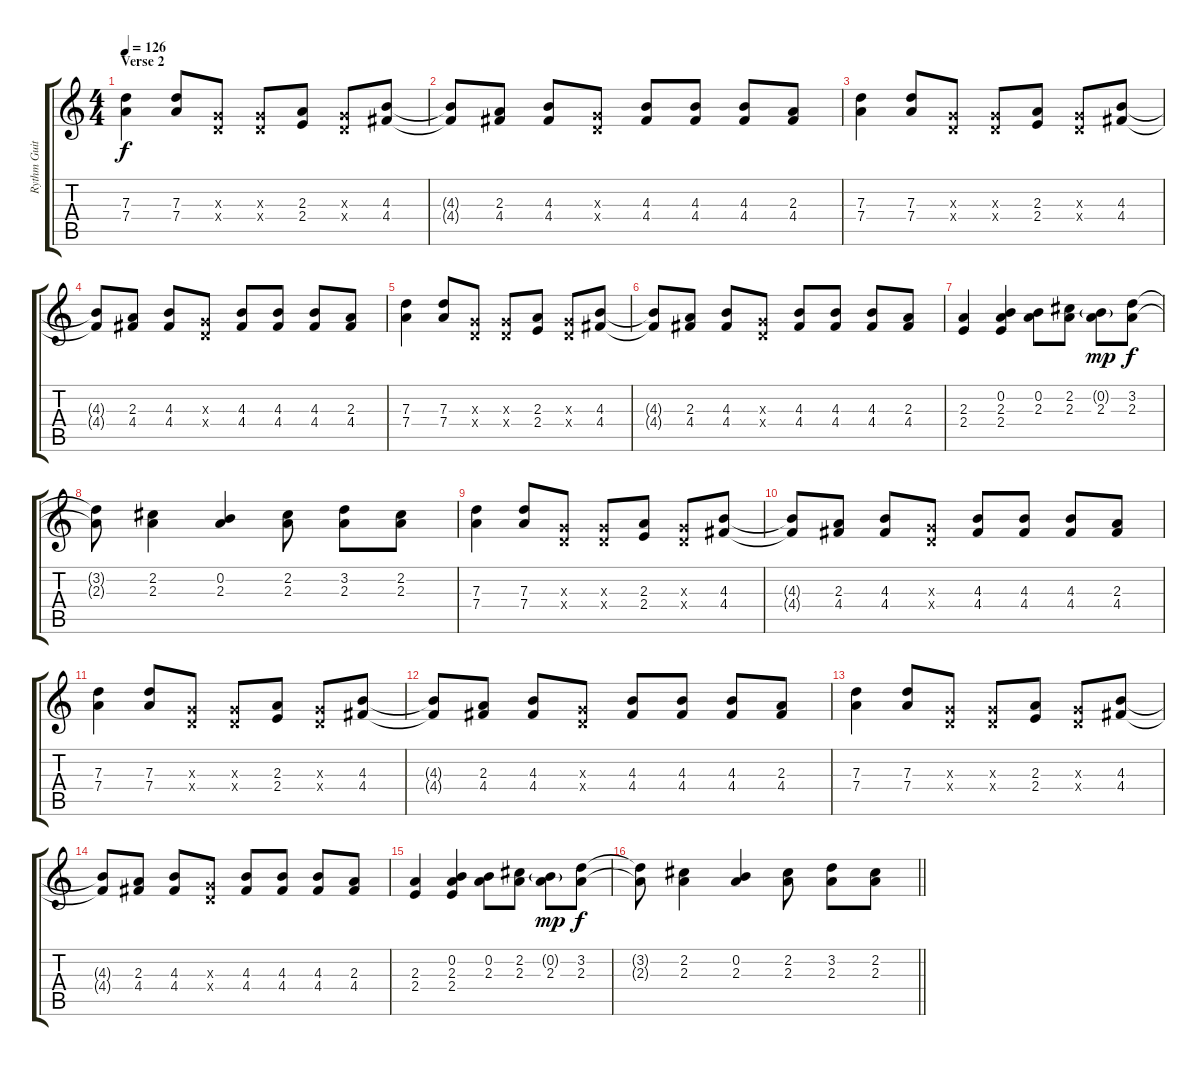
\track ("Rythm Guitar" "Rythm Guit") {instrument electricguitarclean}
\staff {score tabs}
\tuning (E4 B3 G3 D3 A2 E2) {hide}
\ts (4 4)
\section ("" "Verse 2")
\tempo 126
\clef g2
\ks c
(7.3 7.4).4{dy f} (7.3 7.4).8 (0.3{x} 0.4{x}).8 (0.3{x} 0.4{x}).8 (2.3 2.4).8 (0.3{x} 0.4{x}).8 (4.3 4.4).8 |
(4.3{t} 4.4{t}).8 (2.3 4.4).8 (4.3 4.4).8 (0.3{x} 0.4{x}).8 (4.3 4.4).8 (4.3 4.4).8 (4.3 4.4).8 (2.3 4.4).8 |
(7.3 7.4).4 (7.3 7.4).8 (0.3{x} 0.4{x}).8 (0.3{x} 0.4{x}).8 (2.3 2.4).8 (0.3{x} 0.4{x}).8 (4.3 4.4).8 |
(4.3{t} 4.4{t}).8 (2.3 4.4).8 (4.3 4.4).8 (0.3{x} 0.4{x}).8 (4.3 4.4).8 (4.3 4.4).8 (4.3 4.4).8 (2.3 4.4).8 |
(7.3 7.4).4 (7.3 7.4).8 (0.3{x} 0.4{x}).8 (0.3{x} 0.4{x}).8 (2.3 2.4).8 (0.3{x} 0.4{x}).8 (4.3 4.4).8 |
(4.3{t} 4.4{t}).8 (2.3 4.4).8 (4.3 4.4).8 (0.3{x} 0.4{x}).8 (4.3 4.4).8 (4.3 4.4).8 (4.3 4.4).8 (2.3 4.4).8 |
(2.3 2.4).4 (0.2 2.3 2.4).4 (0.2 2.3).8 (2.2 2.3).8 (0.2{g} 2.3).8{dy mp} (3.2 2.3).8{dy f} |
(3.2{t} 2.3{t}).8 (2.2 2.3).4 (0.2 2.3).4 (2.2 2.3).8 (3.2 2.3).8 (2.2 2.3).8 |
(7.3 7.4).4 (7.3 7.4).8 (0.3{x} 0.4{x}).8 (0.3{x} 0.4{x}).8 (2.3 2.4).8 (0.3{x} 0.4{x}).8 (4.3 4.4).8 |
(4.3{t} 4.4{t}).8 (2.3 4.4).8 (4.3 4.4).8 (0.3{x} 0.4{x}).8 (4.3 4.4).8 (4.3 4.4).8 (4.3 4.4).8 (2.3 4.4).8 |
(7.3 7.4).4 (7.3 7.4).8 (0.3{x} 0.4{x}).8 (0.3{x} 0.4{x}).8 (2.3 2.4).8 (0.3{x} 0.4{x}).8 (4.3 4.4).8 |
(4.3{t} 4.4{t}).8 (2.3 4.4).8 (4.3 4.4).8 (0.3{x} 0.4{x}).8 (4.3 4.4).8 (4.3 4.4).8 (4.3 4.4).8 (2.3 4.4).8 |
(7.3 7.4).4 (7.3 7.4).8 (0.3{x} 0.4{x}).8 (0.3{x} 0.4{x}).8 (2.3 2.4).8 (0.3{x} 0.4{x}).8 (4.3 4.4).8 |
(4.3{t} 4.4{t}).8 (2.3 4.4).8 (4.3 4.4).8 (0.3{x} 0.4{x}).8 (4.3 4.4).8 (4.3 4.4).8 (4.3 4.4).8 (2.3 4.4).8 |
(2.3 2.4).4 (0.2 2.3 2.4).4 (0.2 2.3).8 (2.2 2.3).8 (0.2{g} 2.3).8{dy mp} (3.2 2.3).8{dy f} |
\barLineRight lightlight
(3.2{t} 2.3{t}).8 (2.2 2.3).4 (0.2 2.3).4 (2.2 2.3).8 (3.2 2.3).8 (2.2 2.3).8
